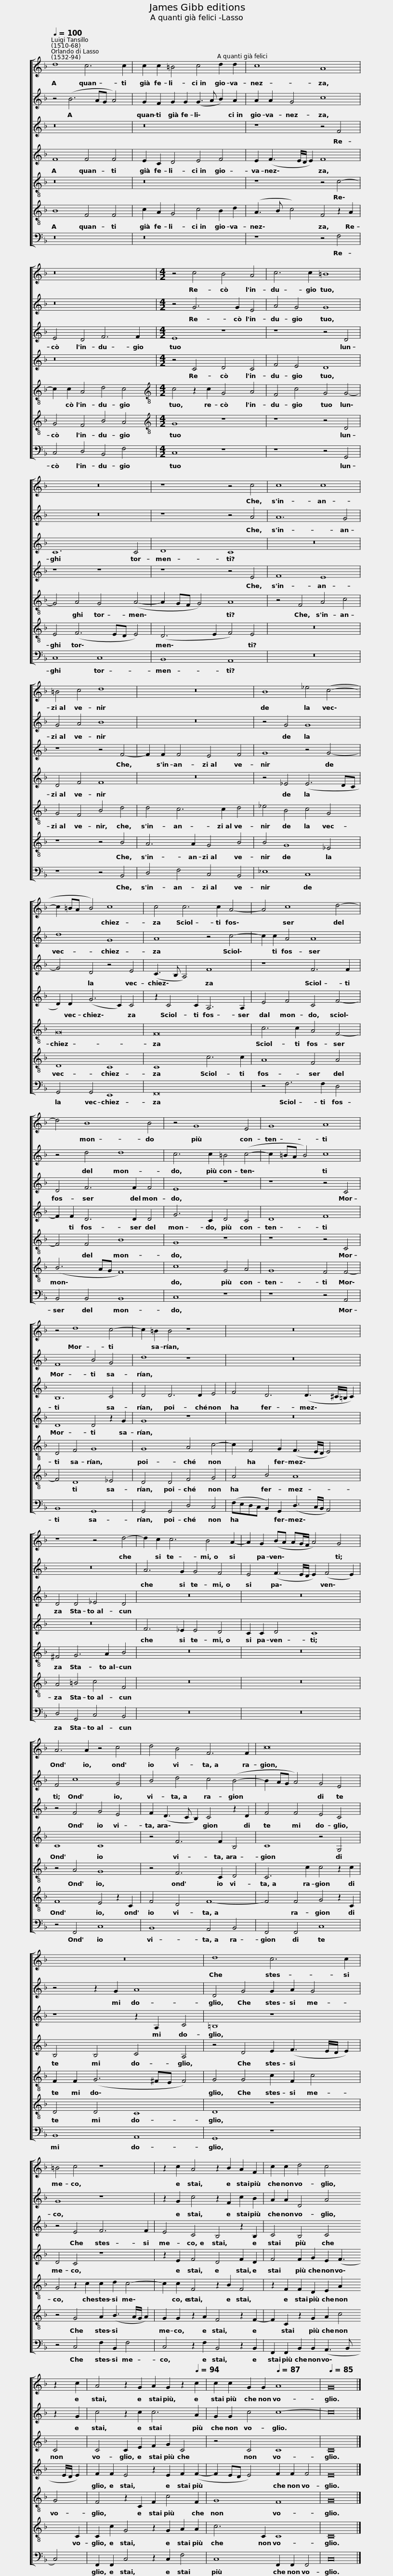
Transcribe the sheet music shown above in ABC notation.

X:1
%%score [ 1 2 3 4 5 6 7 ]
L:1/8
Q:1/4=100
M:none
I:linebreak $
K:F
V:1 treble
V:2 treble
V:3 treble
V:4 treble
V:5 treble-8
V:6 treble-8
V:7 bass
V:1
 d8 c6 c2 | c2 c2 =B4 c4 d2 d2 | c8 A8 | z16 |$[M:4/2] z4 c4 B4 A4 | %5
 c6 c2 =B8 | z16 | z8 z4 c4 | c8 c8 |$ =B4 c4 d8 |$ %10
 z16 | B8 _e4 (c4- | c2 =BA B4) c8 | c4 c6 c2 A4- |$ A4 c8 d4- | %15
 d4 B8 B4 | z4 G8 E4 | G8 A8 |$ z4 d8 c4- |$ c2 =B2 B4 z8 | %20
 z16 | z8 z4 d4- | d2 c2 c6 B4 A2- |$ A2 G2 (BA AG/F/ A4) G4 | A6 A2 z4 c4 | %25
 d4 B4 F6 F2 | c16 |$ z16 | d8 c6 c2 | =B4 c4 z8 |$ %30
 z2 c2 A4 z2 B2 A2 F2 |$ c2 c2 d4 c4 z2 c2 | A4 z2[Q:1/4=99] G2[Q:1/4=98] A2[Q:1/4=96] G2[Q:1/4=95] z2[Q:1/4=94] c2 |[Q:1/4=93] c2[Q:1/4=92] c2[Q:1/4=91] G2[Q:1/4=89] G2[Q:1/4=87] A8 |$[Q:1/4=85] G16 |] %35
V:2
 z4 (B6 AG A4) | G2 F2 G2 G2 (G3 A B2) A2 | A2 A2 G4 c8 | z16 |$[M:4/2] z4 G6 G2 E4 | %5
 A4 G4 G8 | z16 | z8 z4 A4 | A12 G4 |$ G4 A4 B8 |$ %10
 z16 | z4 G4 G8 | d8 G8 | A8 z4 c4- |$ c2 c2 A4 A8 | %15
 z4 d4 d8 | c6 c2 =B4 (c4- | c2 =BA B4) c8 |$ F8 B4 G4 |$ d8 z8 | %20
 z16 | z16 | A6 G2 G4 F4 |$ E4 (F3 E/D/ E2) (F4 E2) | F4 c8 G4 | %25
 B4 d4 c4 (B4- | B2 AG A4) G4 E4 |$ z4 z2 G2 A8 | D4 G4 G2 A2 G4 | G8 z8 |$ %30
 z2 G2 c4 z2 F2 c2 B2 |$ A2 A2 D4 A4 z2 G2 | c4 z2 c2 c6 A2 | G2 G2 c4 c8- |$ c16 |] %35
V:3
 z16 | z16 | z8 z4 F4 | E4 D4 F6 F2 |$[M:4/2] E8 z8 | %5
 z8 z4 D4 | C12 C4 | D8 C8 | z16 |$ z8 z4 F4- |$ %10
 F2 F2 F4 E4 F4 | G8 z4 G4- | G4 D4 z4 E4 | (C3 B, A,4) F8 |$ z8 F6 F2 | %15
 D4 F6 F2 F4 | E8 z8 | z8 z4 C4 |$ B,12 C4 |$ D4 D6 D2 E4 | %20
 F4 D6 (D3 ^C/=B,/ C2) | D4 D4 _E4 D4 | z16 |$ z16 | z4 F4 G4 E4 | %25
 F2 (D3 C B,2) C4 z2 D2 | F4 F4 E4 C4 |$ z8 z2 A,2 C4 | =B,8 z8 | z4 E4 F6 F2 |$ %30
 E4 C4 B,4 z2 B,2 |$ C4 B,4 C4 C4 | C4 C2 E2 F2 G2 C4 | z4 C4 C8 |$ C16 |] %35
V:4
 F8 F4 F4 | E2 C2 D4 E4 F4 | E2 (F3 E/D/ E2) F8 | z16 |$[M:4/2] z4 C4 D4 C4 | %5
 F4 E4 D8 | z8 z8 | z8 z4 E4 | F8 E8 |$ D4 F4 F8 |$ %10
 z16 | z4 _E4 (E6 DC | D2) D2 (G6 C2) C4 | z2 C4 C2 A,6 A,2 |$ E4 F4 C4 F4- | %15
 F2 F2 D6 D2 D4 | G6 C2 D4 C4 | D8 F8 |$ D8 D4 z2 G2 |$ G8 z8 | %20
 z16 | z16 | F6 _E2 E4 D4 |$ C2 C2 D4 C8 | C8 C8 | %25
 z4 F6 F2 B,4 | C8 z4 G,4 |$ B,4 B,4 C4 A,4 | z4 D4 E2 (F3 E/D/ E2) | D4 C4 z8 |$ %30
 z2 E2 F4 D4 F2 D2 |$ F4 F2 G2 E2 (F3 E/D/ E2) | F2 F2 E4 z2 E2 F2 (F2- | F2 ED E4) F2 F2 F4 |$ E16 |] %35
V:5
 z16 | z16 | z8 z4 c4- | c2 c2 A4 d4 c4 |$[M:4/2][K:treble-8] c4 z2 c2 G4 A4 | %5
 F4 c4 G4 G4- | G4 A4 G4 (A4- | A2 GF G4) A8 | z4 F4 A4 c4 |$ G4 F4 B4 d4 |$ %10
 d4 c6 c2 d4 | _e4 B4 c4 G4 | G16 | F16 |$ c6 c2 A4 F4- | %15
 F4 F4 B8 | G8 z8 | z8 z4 C4 |$ D4 F4 G8 |$ G8 A4 c4- | %20
 c2 F4 G2 (F3 E/D/ E4) | ^F4 G6 A2 B4 | z16 |$ z16 | z4 A4 G8 | %25
 z4 F6 C2 D4 | C6 c2 c4 z2 c2 |$ F2 F2 (G6 ^FE F4) | G4 G4 c2 F2 c4 | G4 z2 c2 c2 d2 c4- |$ %30
 c2 c2 F4 z2 B2 F4 |$ z2 F2 F2 D2 E2 A2 G4 | F4 z2 C2 F2 c4 F2 | G8 F8 |$ G16 |] %35
V:6
 B8 F4 F4 | c2 A2 G4 c4 B2 d2 | (A3 B c4) F4 z2 A2 | G4 F4 B4 A4 |$[M:4/2][K:treble-8] G8 z8 | %5
 z8 z4 D4 | E4 (F6 ED E4) | (D6 E2 F4) E4 | z16 |$ z8 z4 B4 |$ %10
 A6 A2 G4 B4 | B4 G8 _E4 | D8 C8 | C8 c6 c2 |$ A8 F4 A4 | %15
 (B6 AG F8) | c8 G4 A4 | G8 F4 F4- |$ F4 D8 _E4 |$ D4 D4 F4 G4 | %20
 A4 B4 A8 | A4 =B4 c4 F4 | z16 |$ z16 | F8 E4 z2 C2 | %25
 F4 D4 F8- | F4 F4 G4 z2 C2 |$ D4 D4 C8 | D8 z8 | z4 G4 A2 (B3 A/G/ A2) |$ %30
 G2 G2 z2 A2 F4 z2 F2- |$ F2 C2 z2 G2 A2 c4 C2 | C2 c2 G4 z2 G2 A2 A2 | c6 C2 C8 |$ C16 |] %35
V:7
 z16 | z16 | z8 z4 F,4 | C,4 D,4 B,,4 F,4 |$[M:4/2] C,8 z8 | %5
 z8 z4 G,,4 | C,8 C,8 | B,,8 A,,8 | z16 |$ z8 z4 B,,4 |$ %10
 D,4 F,4 C,4 B,,4 | _E,8 C,8 | G,,4 G,,4 E,,8 | F,,16 |$ z4 F,6 F,2 D,4 | %15
 B,,4 B,,4 B,,8 | C,8 z8 | z8 z4 A,,4 |$ B,,8 G,,8 |$ G,,4 G,,4 D,4 C,4 | %20
 (F,E,D,C, B,,2) G,,2 (D,3 C,/B,,/ A,,4) | D,4 G,,4 C,4 B,,4 | z16 |$ z16 | z4 F,,4 C,8 | %25
 B,,8 A,,4 B,,4 | F,,4 F,,4 C,8 |$ B,,8 A,,8 | G,,8 z8 | z4 C,4 F,2 B,,2 F,4 |$ %30
 C,4 z2 F,2 B,,4 z2 B,,2 |$ F,,2 F,,2 B,,2 B,,2 (A,,3 B,, C,4) | F,,2 F,,2 C,4 z2 C,2 F,4 | C,8 F,,2 F,,2 F,,4 |$ C,16 |] %35
